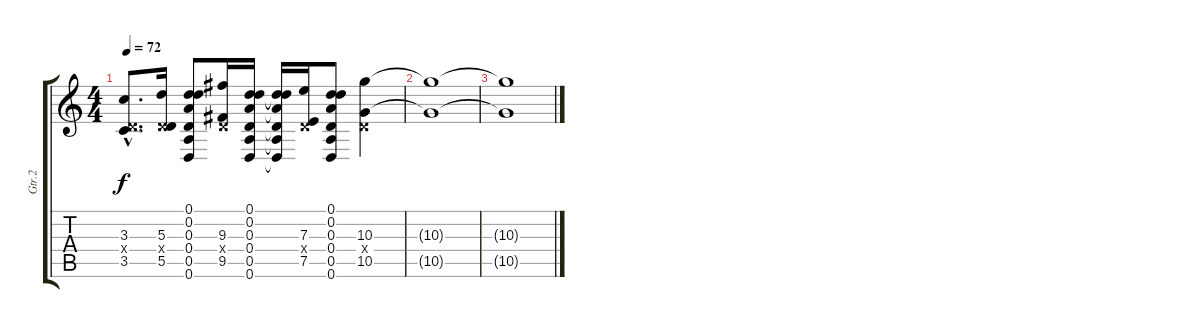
\track ("Gtr.2" "Gtr.2") {instrument distortionguitar}
\staff {score tabs}
\tuning (D4 D4 A3 D3 A2 D2) {hide}
\ts (4 4)
\tempo 72
\clef g2
\ks c
(3.3{hac} 0.4{hac x} 3.5{hac}).8{d dy f} (5.3 0.4{x} 5.5).16 (0.1 0.2 0.3 0.4 0.5 0.6).8 (9.3 0.4{x} 9.5).16 (0.1 0.2 0.3 0.4 0.5 0.6).16 (0.1{t} 0.2{t} 0.3{t} 0.4{t} 0.5{t} 0.6{t}).16 (7.3 0.4{x} 7.5).16 (0.1 0.2 0.3 0.4 0.5 0.6).8 (10.3 0.4{x} 10.5).4 |
(10.3{t} 10.5{t}).1 |
(10.3{t} 10.5{t}).1
